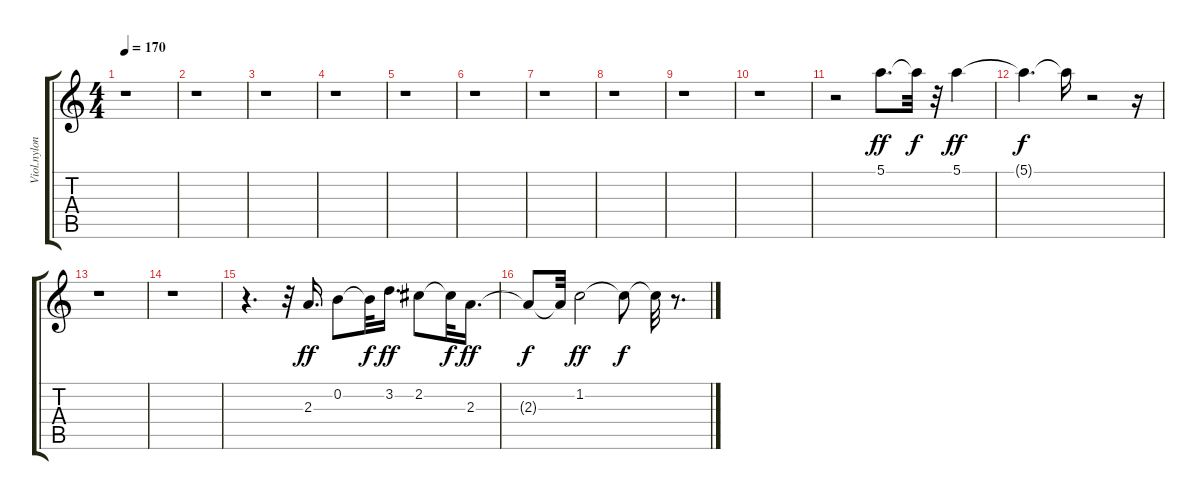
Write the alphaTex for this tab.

\track ("Viol.nylon" "Viol.nylon") {instrument acousticguitarnylon}
\staff {score tabs}
\tuning (E4 B3 G3 D3 A2 E2) {hide}
\ts (4 4)
\tempo 170
\clef g2
\ks c
r.1{dy f} |
r.1 |
r.1 |
r.1 |
r.1 |
r.1 |
r.1 |
r.1 |
r.1 |
r.1 |
r.2 5.1.8{d dy ff} 5.1{t}.32{dy f} r.32 5.1.4{dy ff} |
5.1{t}.4{d dy f} 5.1{t}.16 r.2 r.16 |
r.1 |
r.1 |
r.4{d} r.32 2.3.16{d dy ff} 0.2.8 0.2{t}.32{dy f} 3.2.16{d dy ff} 2.2.8 2.2{t}.32{dy f} 2.3.16{d dy ff} |
2.3{t}.8{dy f} 2.3{t}.32 1.2.2{dy ff} 1.2{t}.8{dy f} 1.2{t}.32 r.8{d}
